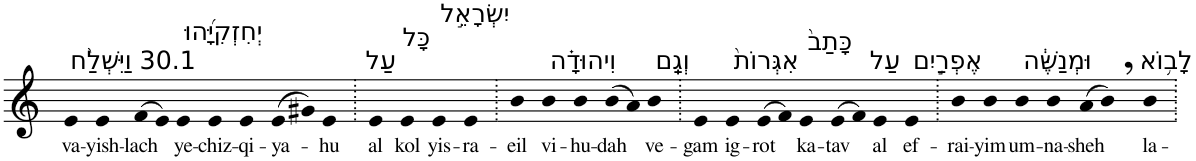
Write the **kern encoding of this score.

**kern	**text
*part1	*part1
*staff1	*staff1
*I"Piano	*
*I'Pno	*
*clefG2	*
*k[]	*
=1	=1
!LO:TX:a:t=30.1 וַיִּשְׁלַ֨ח	!
!	!LO:LY:b
4e	va-
!	!LO:LY:b
4e	-yish-
!	!LO:LY:b
(>8f	-lach
8e)	.
!LO:TX:a:t=יְחִזְקִיָּ֜הוּ	!
!	!LO:LY:b
4e	ye-
!	!LO:LY:b
4e	-chiz-
!	!LO:LY:b
4e	-qi-
!	!LO:LY:b
(>8e	-ya-
8g#X)	.
!	!LO:LY:b
4e	-hu
=2.	=2.
!LO:TX:a:t=עַל	!
!	!LO:LY:b
4e	al
!LO:TX:a:t=כָּל	!
!	!LO:LY:b
4e	kol
!LO:TX:a:t=יִשְׂרָאֵ֣ל	!
!	!LO:LY:b
4e	yis-
!	!LO:LY:b
4e	-ra-
=3.	=3.
!	!LO:LY:b
4b	-eil
!LO:TX:a:t=וִיהוּדָ֗ה	!
!	!LO:LY:b
4b	vi-
!	!LO:LY:b
4b	-hu-
!	!LO:LY:b
(>8b	-dah
8a)	.
!LO:TX:a:t=וְגַֽם	!
!	!LO:LY:b
4b	ve-
=4.	=4.
!	!LO:LY:b
4e	-gam
!LO:TX:a:t=אִגְּרוֹת֙	!
!	!LO:LY:b
4e	ig-
!	!LO:LY:b
(>8e	-rot
8f)	.
!LO:TX:a:t=כָּתַב֙	!
!	!LO:LY:b
4e	ka-
!	!LO:LY:b
(>8e	-tav
8f)	.
!LO:TX:a:t=עַל	!
!	!LO:LY:b
4e	al
!LO:TX:a:t=אֶפְרַ֣יִם	!
!	!LO:LY:b
4e	ef-
=5.	=5.
!	!LO:LY:b
4b	-rai-
!	!LO:LY:b
4b	-yim
!LO:TX:a:t=וּמְנַשֶּׁ֔ה	!
!	!LO:LY:b
4b	um-
!	!LO:LY:b
4b	-na-
!	!LO:LY:b
(>8a	-sheh
8b,)	.
!LO:TX:a:t=לָב֥וֹא	!
!	!LO:LY:b
4b	la-
=.	=.
*-	*-
